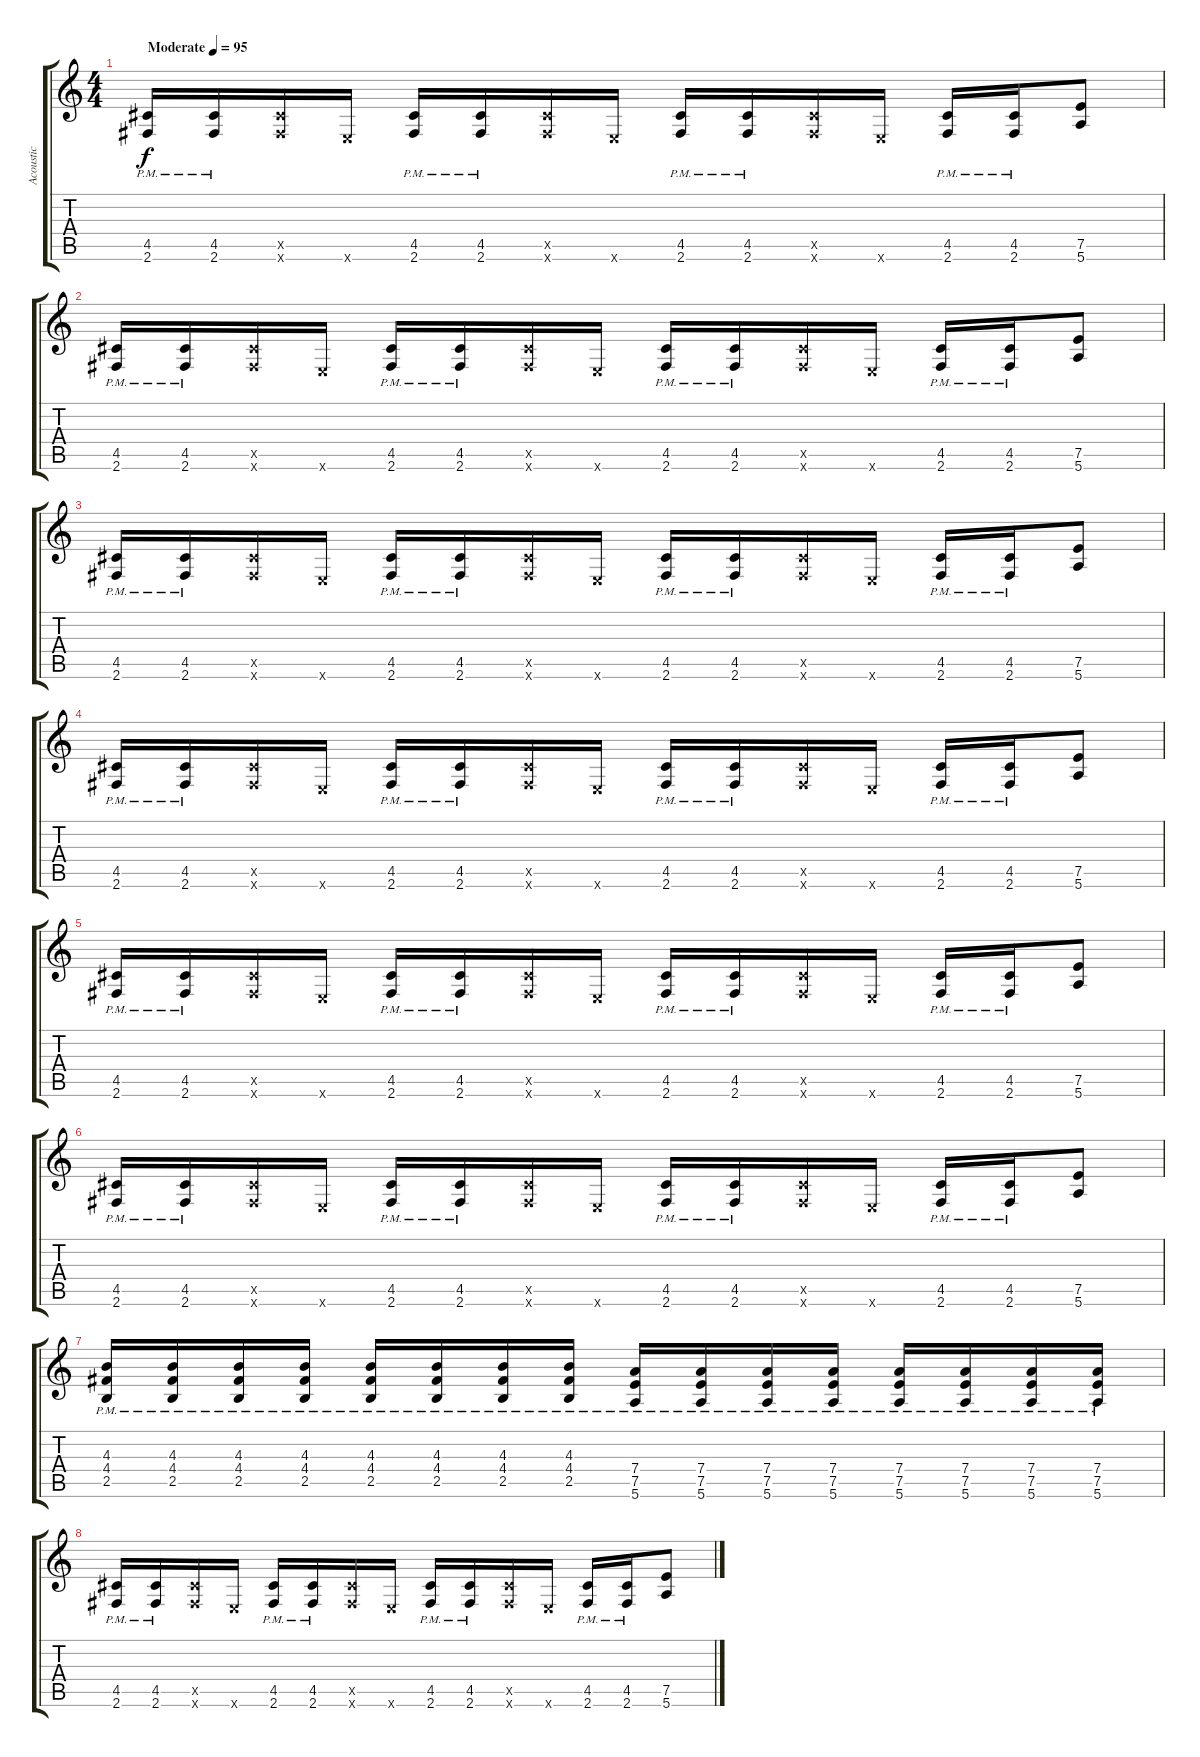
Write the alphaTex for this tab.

\track ("Acoustic" "Acoustic") {instrument acousticguitarsteel}
\staff {score tabs}
\tuning (E4 B3 G3 D3 A2 E2) {hide}
\ts (4 4)
\tempo (95 "Moderate")
\clef g2
\ks c
(4.5{pm} 2.6{pm}).16{dy f instrument acousticguitarsteel} (4.5{pm} 2.6{pm}).16 (4.5{x} 2.6{x}).16 0.6{x}.16 (4.5{pm} 2.6{pm}).16 (4.5{pm} 2.6{pm}).16 (4.5{x} 2.6{x}).16 0.6{x}.16 (4.5{pm} 2.6{pm}).16 (4.5{pm} 2.6{pm}).16 (4.5{x} 2.6{x}).16 0.6{x}.16 (4.5{pm} 2.6{pm}).16 (4.5{pm} 2.6{pm}).16 (7.5 5.6).8 |
(4.5{pm} 2.6{pm}).16 (4.5{pm} 2.6{pm}).16 (4.5{x} 2.6{x}).16 0.6{x}.16 (4.5{pm} 2.6{pm}).16 (4.5{pm} 2.6{pm}).16 (4.5{x} 2.6{x}).16 0.6{x}.16 (4.5{pm} 2.6{pm}).16 (4.5{pm} 2.6{pm}).16 (4.5{x} 2.6{x}).16 0.6{x}.16 (4.5{pm} 2.6{pm}).16 (4.5{pm} 2.6{pm}).16 (7.5 5.6).8 |
(4.5{pm} 2.6{pm}).16 (4.5{pm} 2.6{pm}).16 (4.5{x} 2.6{x}).16 0.6{x}.16 (4.5{pm} 2.6{pm}).16 (4.5{pm} 2.6{pm}).16 (4.5{x} 2.6{x}).16 0.6{x}.16 (4.5{pm} 2.6{pm}).16 (4.5{pm} 2.6{pm}).16 (4.5{x} 2.6{x}).16 0.6{x}.16 (4.5{pm} 2.6{pm}).16 (4.5{pm} 2.6{pm}).16 (7.5 5.6).8 |
(4.5{pm} 2.6{pm}).16 (4.5{pm} 2.6{pm}).16 (4.5{x} 2.6{x}).16 0.6{x}.16 (4.5{pm} 2.6{pm}).16 (4.5{pm} 2.6{pm}).16 (4.5{x} 2.6{x}).16 0.6{x}.16 (4.5{pm} 2.6{pm}).16 (4.5{pm} 2.6{pm}).16 (4.5{x} 2.6{x}).16 0.6{x}.16 (4.5{pm} 2.6{pm}).16 (4.5{pm} 2.6{pm}).16 (7.5 5.6).8 |
(4.5{pm} 2.6{pm}).16 (4.5{pm} 2.6{pm}).16 (4.5{x} 2.6{x}).16 0.6{x}.16 (4.5{pm} 2.6{pm}).16 (4.5{pm} 2.6{pm}).16 (4.5{x} 2.6{x}).16 0.6{x}.16 (4.5{pm} 2.6{pm}).16 (4.5{pm} 2.6{pm}).16 (4.5{x} 2.6{x}).16 0.6{x}.16 (4.5{pm} 2.6{pm}).16 (4.5{pm} 2.6{pm}).16 (7.5 5.6).8 |
(4.5{pm} 2.6{pm}).16 (4.5{pm} 2.6{pm}).16 (4.5{x} 2.6{x}).16 0.6{x}.16 (4.5{pm} 2.6{pm}).16 (4.5{pm} 2.6{pm}).16 (4.5{x} 2.6{x}).16 0.6{x}.16 (4.5{pm} 2.6{pm}).16 (4.5{pm} 2.6{pm}).16 (4.5{x} 2.6{x}).16 0.6{x}.16 (4.5{pm} 2.6{pm}).16 (4.5{pm} 2.6{pm}).16 (7.5 5.6).8 |
(4.3{pm} 4.4{pm} 2.5{pm}).16 (4.3{pm} 4.4{pm} 2.5{pm}).16 (4.3{pm} 4.4{pm} 2.5{pm}).16 (4.3{pm} 4.4{pm} 2.5{pm}).16 (4.3{pm} 4.4{pm} 2.5{pm}).16 (4.3{pm} 4.4{pm} 2.5{pm}).16 (4.3{pm} 4.4{pm} 2.5{pm}).16 (4.3{pm} 4.4{pm} 2.5{pm}).16 (7.4{pm} 7.5{pm} 5.6{pm}).16 (7.4{pm} 7.5{pm} 5.6{pm}).16 (7.4{pm} 7.5{pm} 5.6{pm}).16 (7.4{pm} 7.5{pm} 5.6{pm}).16 (7.4{pm} 7.5{pm} 5.6{pm}).16 (7.4{pm} 7.5{pm} 5.6{pm}).16 (7.4{pm} 7.5{pm} 5.6{pm}).16 (7.4{pm} 7.5{pm} 5.6{pm}).16 |
(4.5{pm} 2.6{pm}).16 (4.5{pm} 2.6{pm}).16 (4.5{x} 2.6{x}).16 0.6{x}.16 (4.5{pm} 2.6{pm}).16 (4.5{pm} 2.6{pm}).16 (4.5{x} 2.6{x}).16 0.6{x}.16 (4.5{pm} 2.6{pm}).16 (4.5{pm} 2.6{pm}).16 (4.5{x} 2.6{x}).16 0.6{x}.16 (4.5{pm} 2.6{pm}).16 (4.5{pm} 2.6{pm}).16 (7.5 5.6).8
